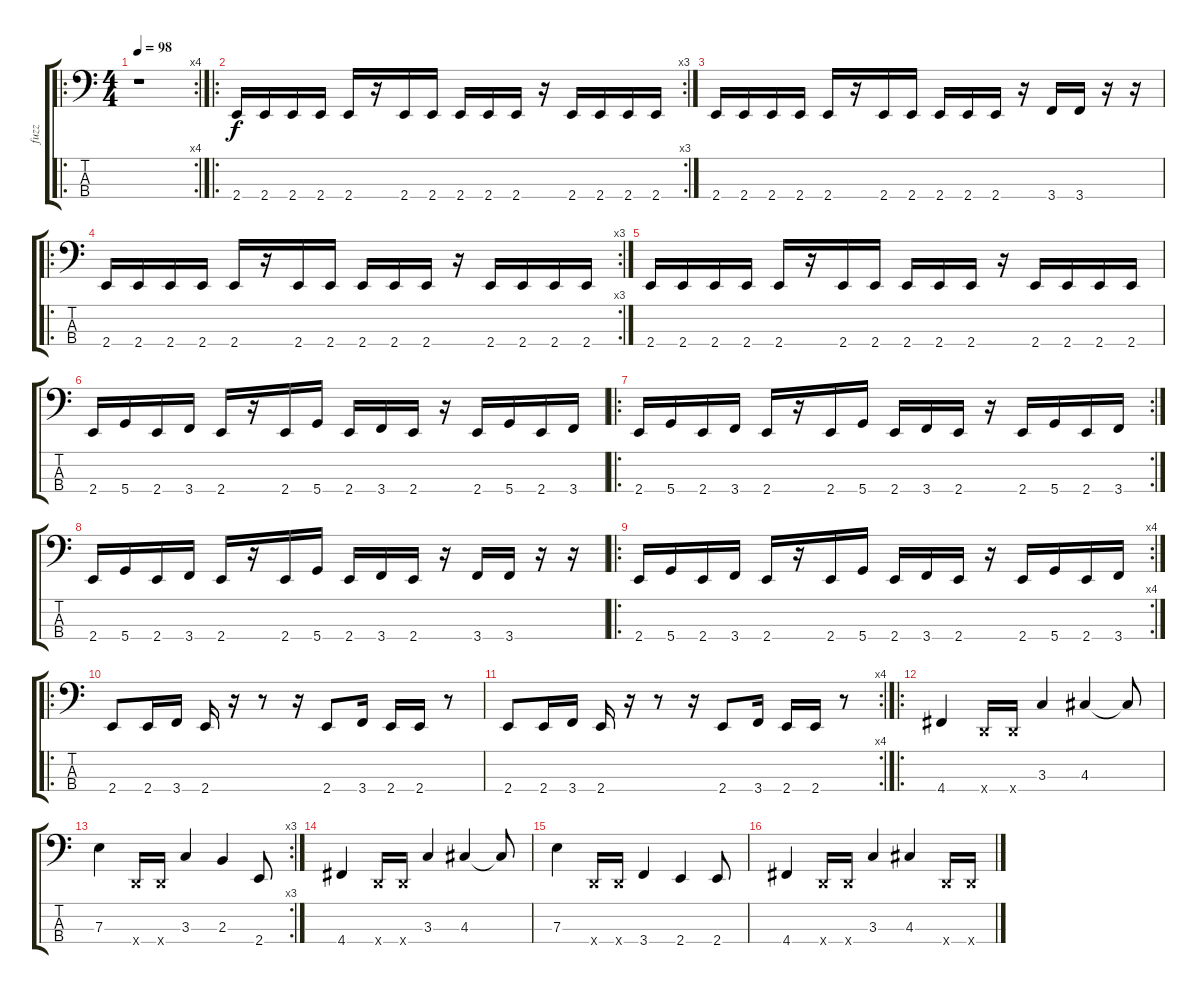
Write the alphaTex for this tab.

\track ("fuzz" "fuzz") {instrument electricbassfinger}
\staff {score tabs}
\tuning (G2 D2 A1 D1) {hide}
\ro
\rc 4
\ts (4 4)
\tempo 98
\clef f4
\ks c
r.1{dy f} |
\ro
\rc 3
2.4.16 2.4.16 2.4.16 2.4.16 2.4.16 r.16 2.4.16 2.4.16 2.4.16 2.4.16 2.4.16 r.16 2.4.16 2.4.16 2.4.16 2.4.16 |
2.4.16 2.4.16 2.4.16 2.4.16 2.4.16 r.16 2.4.16 2.4.16 2.4.16 2.4.16 2.4.16 r.16 3.4.16 3.4.16 r.16 r.16 |
\ro
\rc 3
2.4.16 2.4.16 2.4.16 2.4.16 2.4.16 r.16 2.4.16 2.4.16 2.4.16 2.4.16 2.4.16 r.16 2.4.16 2.4.16 2.4.16 2.4.16 |
2.4.16 2.4.16 2.4.16 2.4.16 2.4.16 r.16 2.4.16 2.4.16 2.4.16 2.4.16 2.4.16 r.16 2.4.16 2.4.16 2.4.16 2.4.16 |
2.4.16 5.4.16 2.4.16 3.4.16 2.4.16 r.16 2.4.16 5.4.16 2.4.16 3.4.16 2.4.16 r.16 2.4.16 5.4.16 2.4.16 3.4.16 |
\ro
\rc 2
2.4.16 5.4.16 2.4.16 3.4.16 2.4.16 r.16 2.4.16 5.4.16 2.4.16 3.4.16 2.4.16 r.16 2.4.16 5.4.16 2.4.16 3.4.16 |
2.4.16 5.4.16 2.4.16 3.4.16 2.4.16 r.16 2.4.16 5.4.16 2.4.16 3.4.16 2.4.16 r.16 3.4.16 3.4.16 r.16 r.16 |
\ro
\rc 4
2.4.16 5.4.16 2.4.16 3.4.16 2.4.16 r.16 2.4.16 5.4.16 2.4.16 3.4.16 2.4.16 r.16 2.4.16 5.4.16 2.4.16 3.4.16 |
\ro
2.4.8 2.4.16 3.4.16 2.4.16 r.16 r.8 r.16 2.4.8 3.4.16 2.4.16 2.4.16 r.8 |
\rc 4
2.4.8 2.4.16 3.4.16 2.4.16 r.16 r.8 r.16 2.4.8 3.4.16 2.4.16 2.4.16 r.8 |
\ro
4.4.4 0.4{x}.16 0.4{x}.16 3.3.4 4.3.4 4.3{t}.8 |
\rc 3
7.3.4 0.4{x}.16 0.4{x}.16 3.3.4 2.3.4 2.4.8 |
4.4.4 0.4{x}.16 0.4{x}.16 3.3.4 4.3.4 4.3{t}.8 |
7.3.4 0.4{x}.16 0.4{x}.16 3.4.4 2.4.4 2.4.8 |
4.4.4 0.4{x}.16 0.4{x}.16 3.3.4 4.3.4 0.4{x}.16 0.4{x}.16
